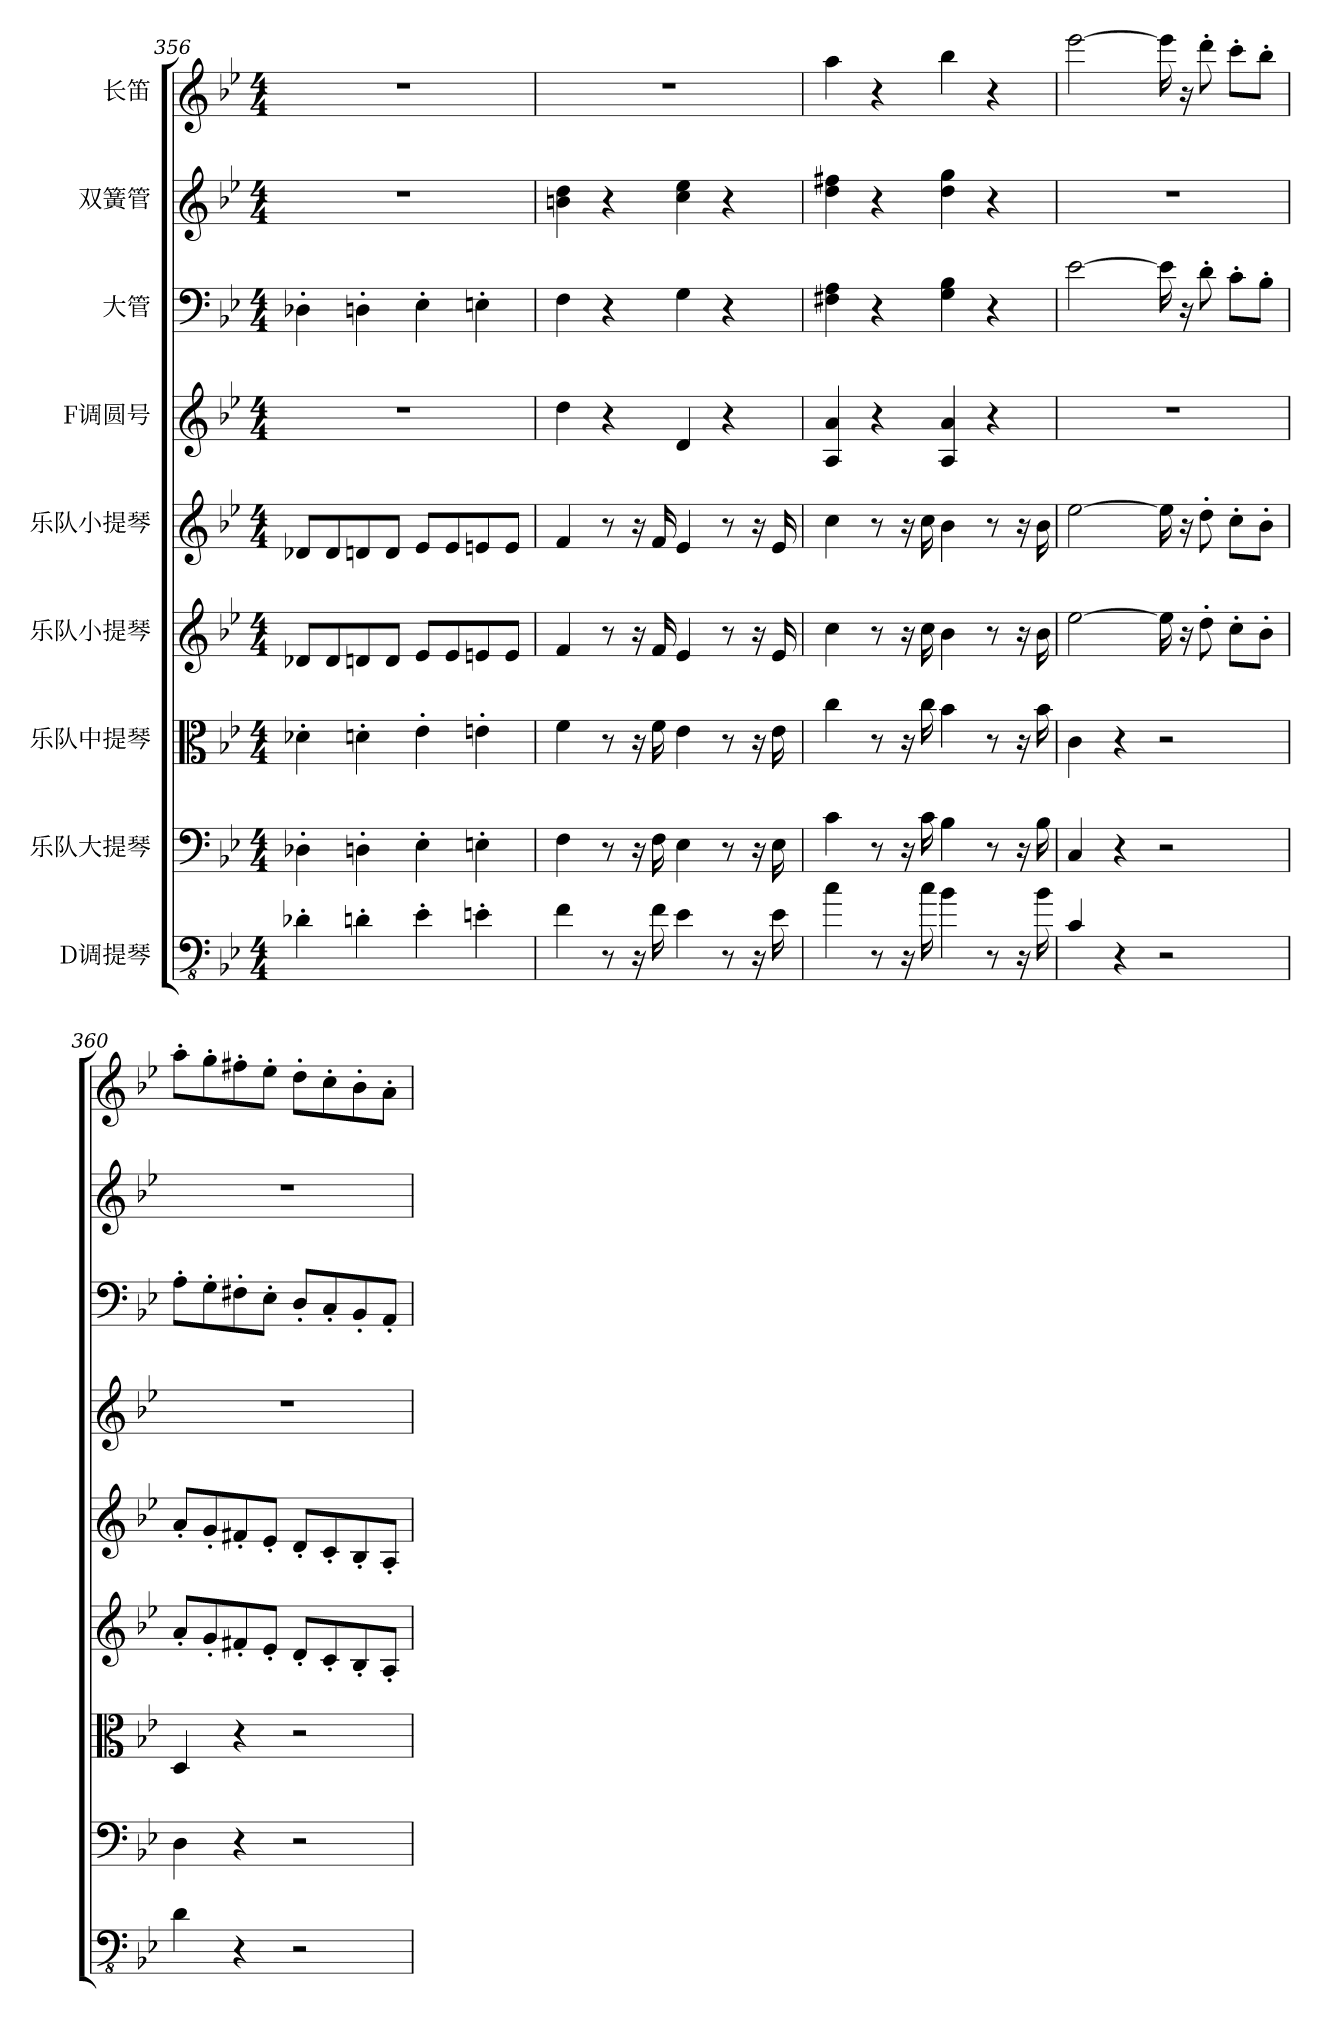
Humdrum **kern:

**kern	**kern	**kern	**kern	**kern	**kern	**kern	**kern	**kern
*part9	*part8	*part7	*part6	*part5	*part4	*part3	*part2	*part1
*staff9	*staff8	*staff7	*staff6	*staff5	*staff4	*staff3	*staff2	*staff1
*I"D调提琴	*I"乐队大提琴	*I"乐队中提琴	*I"乐队小提琴	*I"乐队小提琴	*I"F调圆号	*I"大管	*I"双簧管	*I"长笛
!!LO:PB:g=z
*clefFv4	*clefF4	*clefC3	*clefG2	*clefG2	*clefG2	*clefF4	*clefG2	*clefG2
*ITrd7c12	*	*	*	*	*ITrd4c7	*	*	*
*k[b-e-]	*k[b-e-]	*k[b-e-]	*k[b-e-]	*k[b-e-]	*k[b-e-a-]	*k[b-e-]	*k[b-e-]	*k[b-e-]
*M4/4	*M4/4	*M4/4	*M4/4	*M4/4	*M4/4	*M4/4	*M4/4	*M4/4
=356	=356	=356	=356	=356	=356	=356	=356	=356
4DD-X'\	4D-X'\	4d-X'\	8d-X/L	8d-X/L	1r	4D-X'\	1r	1r
.	.	.	8d-/	8d-/	.	.	.	.
4DDn'\	4Dn'\	4dn'\	8dn/	8dn/	.	4Dn'\	.	.
.	.	.	8d/J	8d/J	.	.	.	.
4EE-'\	4E-'\	4e-'\	8e-/L	8e-/L	.	4E-'\	.	.
.	.	.	8e-/	8e-/	.	.	.	.
4EEn'\	4En'\	4en'\	8en/	8en/	.	4En'\	.	.
.	.	.	8e/J	8e/J	.	.	.	.
=357	=357	=357	=357	=357	=357	=357	=357	=357
4FF\	4F\	4f\	4f/	4f/	4g\	4F\	4bn\ 4dd\	1r
8r	8r	8r	8r	8r	4r	4r	4r	.
16r	16r	16r	16r	16r	.	.	.	.
16FF\	16F\	16f\	16f/	16f/	.	.	.	.
4EE-\	4E-\	4e-\	4e-/	4e-/	4G/	4G\	4cc\ 4ee-\	.
8r	8r	8r	8r	8r	4r	4r	4r	.
16r	16r	16r	16r	16r	.	.	.	.
16EE-\	16E-\	16e-\	16e-/	16e-/	.	.	.	.
=358	=358	=358	=358	=358	=358	=358	=358	=358
4C\	4c\	4cc\	4cc\	4cc\	4D/ 4d/	4F#X\ 4A\	4dd\ 4ff#X\	4aa\
8r	8r	8r	8r	8r	4r	4r	4r	4r
16r	16r	16r	16r	16r	.	.	.	.
16C\	16c\	16cc\	16cc\	16cc\	.	.	.	.
4BB-\	4B-\	4b-\	4b-\	4b-\	4D/ 4d/	4G\ 4B-\	4dd\ 4gg\	4bb-\
8r	8r	8r	8r	8r	4r	4r	4r	4r
16r	16r	16r	16r	16r	.	.	.	.
16BB-\	16B-\	16b-\	16b-\	16b-\	.	.	.	.
=359	=359	=359	=359	=359	=359	=359	=359	=359
4CC/	4C/	4c\	[2ee-\	[2ee-\	1r	[2e-\	1r	[2eee-\
4r	4r	4r	.	.	.	.	.	.
2r	2r	2r	16ee-\]	16ee-\]	.	16e-\]	.	16eee-\]
.	.	.	16r	16r	.	16r	.	16r
.	.	.	8dd'\	8dd'\	.	8d'\	.	8ddd'\
.	.	.	8cc'\L	8cc'\L	.	8c'\L	.	8ccc'\L
.	.	.	8b-'\J	8b-'\J	.	8B-'\J	.	8bb-'\J
!!LO:PB:g=z
=360	=360	=360	=360	=360	=360	=360	=360	=360
4DD\	4D\	4D/	8a'/L	8a'/L	1r	8A'\L	1r	8aa'\L
.	.	.	8g'/	8g'/	.	8G'\	.	8gg'\
4r	4r	4r	8f#X'/	8f#X'/	.	8F#X'\	.	8ff#X'\
.	.	.	8e-'/J	8e-'/J	.	8E-'\J	.	8ee-'\J
2r	2r	2r	8d'/L	8d'/L	.	8D'/L	.	8dd'\L
.	.	.	8c'/	8c'/	.	8C'/	.	8cc'\
.	.	.	8B-'/	8B-'/	.	8BB-'/	.	8b-'\
.	.	.	8A'/J	8A'/J	.	8AA'/J	.	8a'\J
=	=	=	=	=	=	=	=	=
*-	*-	*-	*-	*-	*-	*-	*-	*-
